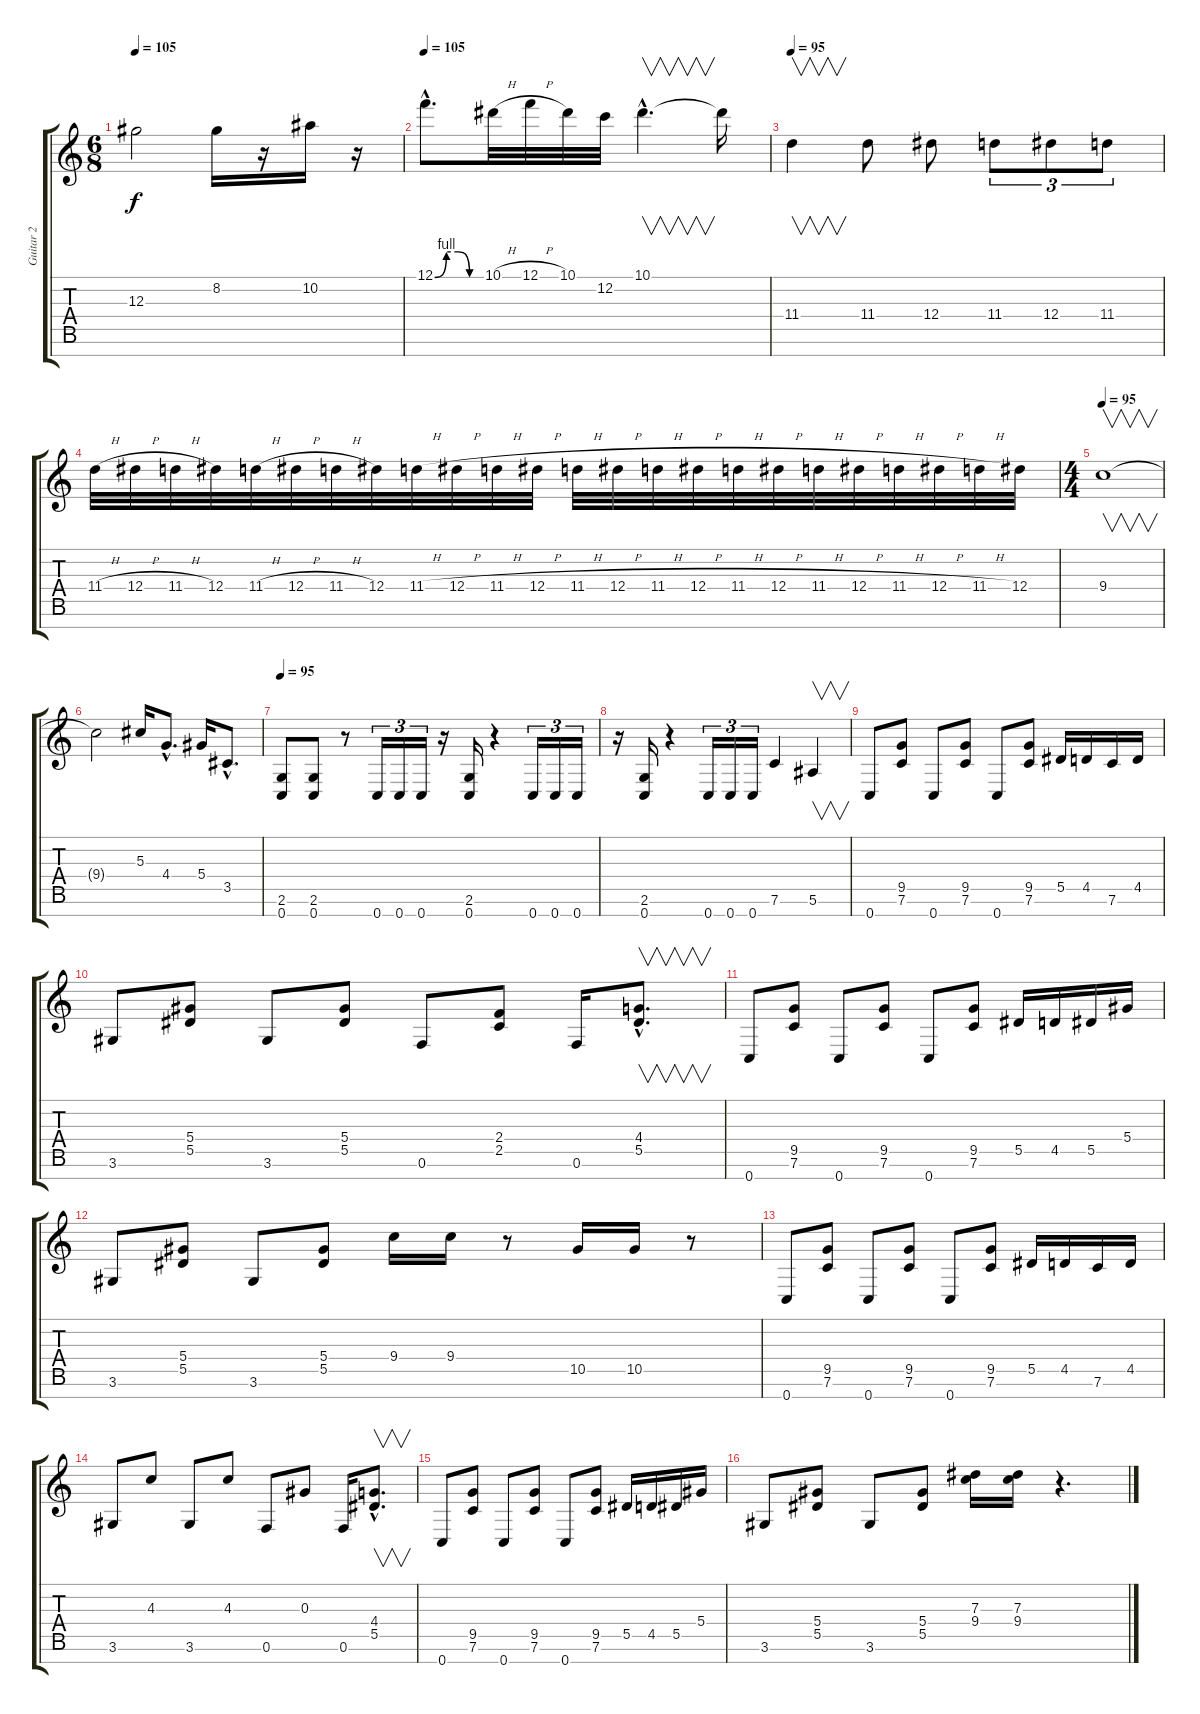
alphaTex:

\track ("Guitar 2" "Guitar 2") {instrument distortionguitar}
\staff {score tabs}
\tuning (F4 C4 Ab3 Eb3 Bb2 F2 C2) {hide}
\ts (6 8)
\tempo 105
\clef g2
\ks c
12.3.2{dy f} 8.2.16 r.16 10.2.16 r.16 |
\tempo 105
12.1{be (custom 0 0 15 4 30 4 45 0 60 0) hac}.8{d} 10.1{h}.32 12.1{h}.32 10.1.32 12.2.32 10.1{hac}.4{v d} 10.1{t}.16 |
\tempo 95
11.4.4{v} 11.4.8 12.4.8 11.4.8{tu (3 2)} 12.4.8{tu (3 2)} 11.4.8{tu (3 2)} |
11.4{h}.32 12.4{h}.32 11.4{h}.32 12.4.32 11.4{h}.32 12.4{h}.32 11.4{h}.32 12.4.32 11.4{h}.32 12.4{h}.32 11.4{h}.32 12.4{h}.32 11.4{h}.32 12.4{h}.32 11.4{h}.32 12.4{h}.32 11.4{h}.32 12.4{h}.32 11.4{h}.32 12.4{h}.32 11.4{h}.32 12.4{h}.32 11.4{h}.32 12.4.32 |
\ts (4 4)
\tempo 95
9.4.1{v} |
9.4{t}.2 5.3.16 4.4{hac}.8{d} 5.4.16 3.5{hac}.8{d} |
\tempo 95
(2.6 0.7).8 (2.6 0.7).8 r.8 0.7.16{tu (3 2)} 0.7.16{tu (3 2)} 0.7.16{tu (3 2)} r.16 (2.6 0.7).16 r.4 0.7.16{tu (3 2)} 0.7.16{tu (3 2)} 0.7.16{tu (3 2)} |
r.16 (2.6 0.7).16 r.4 0.7.16{tu (3 2)} 0.7.16{tu (3 2)} 0.7.16{tu (3 2)} 7.6.4 5.6.4{v} |
0.7.8 (9.5 7.6).8 0.7.8 (9.5 7.6).8 0.7.8 (9.5 7.6).8 5.5.16 4.5.16 7.6.16 4.5.16 |
3.6.8 (5.4 5.5).8 3.6.8 (5.4 5.5).8 0.6.8 (2.4 2.5).8 0.6.16 (4.4{hac} 5.5{hac}).8{v d} |
0.7.8 (9.5 7.6).8 0.7.8 (9.5 7.6).8 0.7.8 (9.5 7.6).8 5.5.16 4.5.16 5.5.16 5.4.16 |
3.6.8 (5.4 5.5).8 3.6.8 (5.4 5.5).8 9.4.16 9.4.16 r.8 10.5.16 10.5.16 r.8 |
0.7.8 (9.5 7.6).8 0.7.8 (9.5 7.6).8 0.7.8 (9.5 7.6).8 5.5.16 4.5.16 7.6.16 4.5.16 |
3.6.8 4.3.8 3.6.8 4.3.8 0.6.8 0.3.8 0.6.16 (4.4{hac} 5.5{hac}).8{v d} |
0.7.8 (9.5 7.6).8 0.7.8 (9.5 7.6).8 0.7.8 (9.5 7.6).8 5.5.16 4.5.16 5.5.16 5.4.16 |
3.6.8 (5.4 5.5).8 3.6.8 (5.4 5.5).8 (7.3 9.4).16 (7.3 9.4).16 r.4{d}
